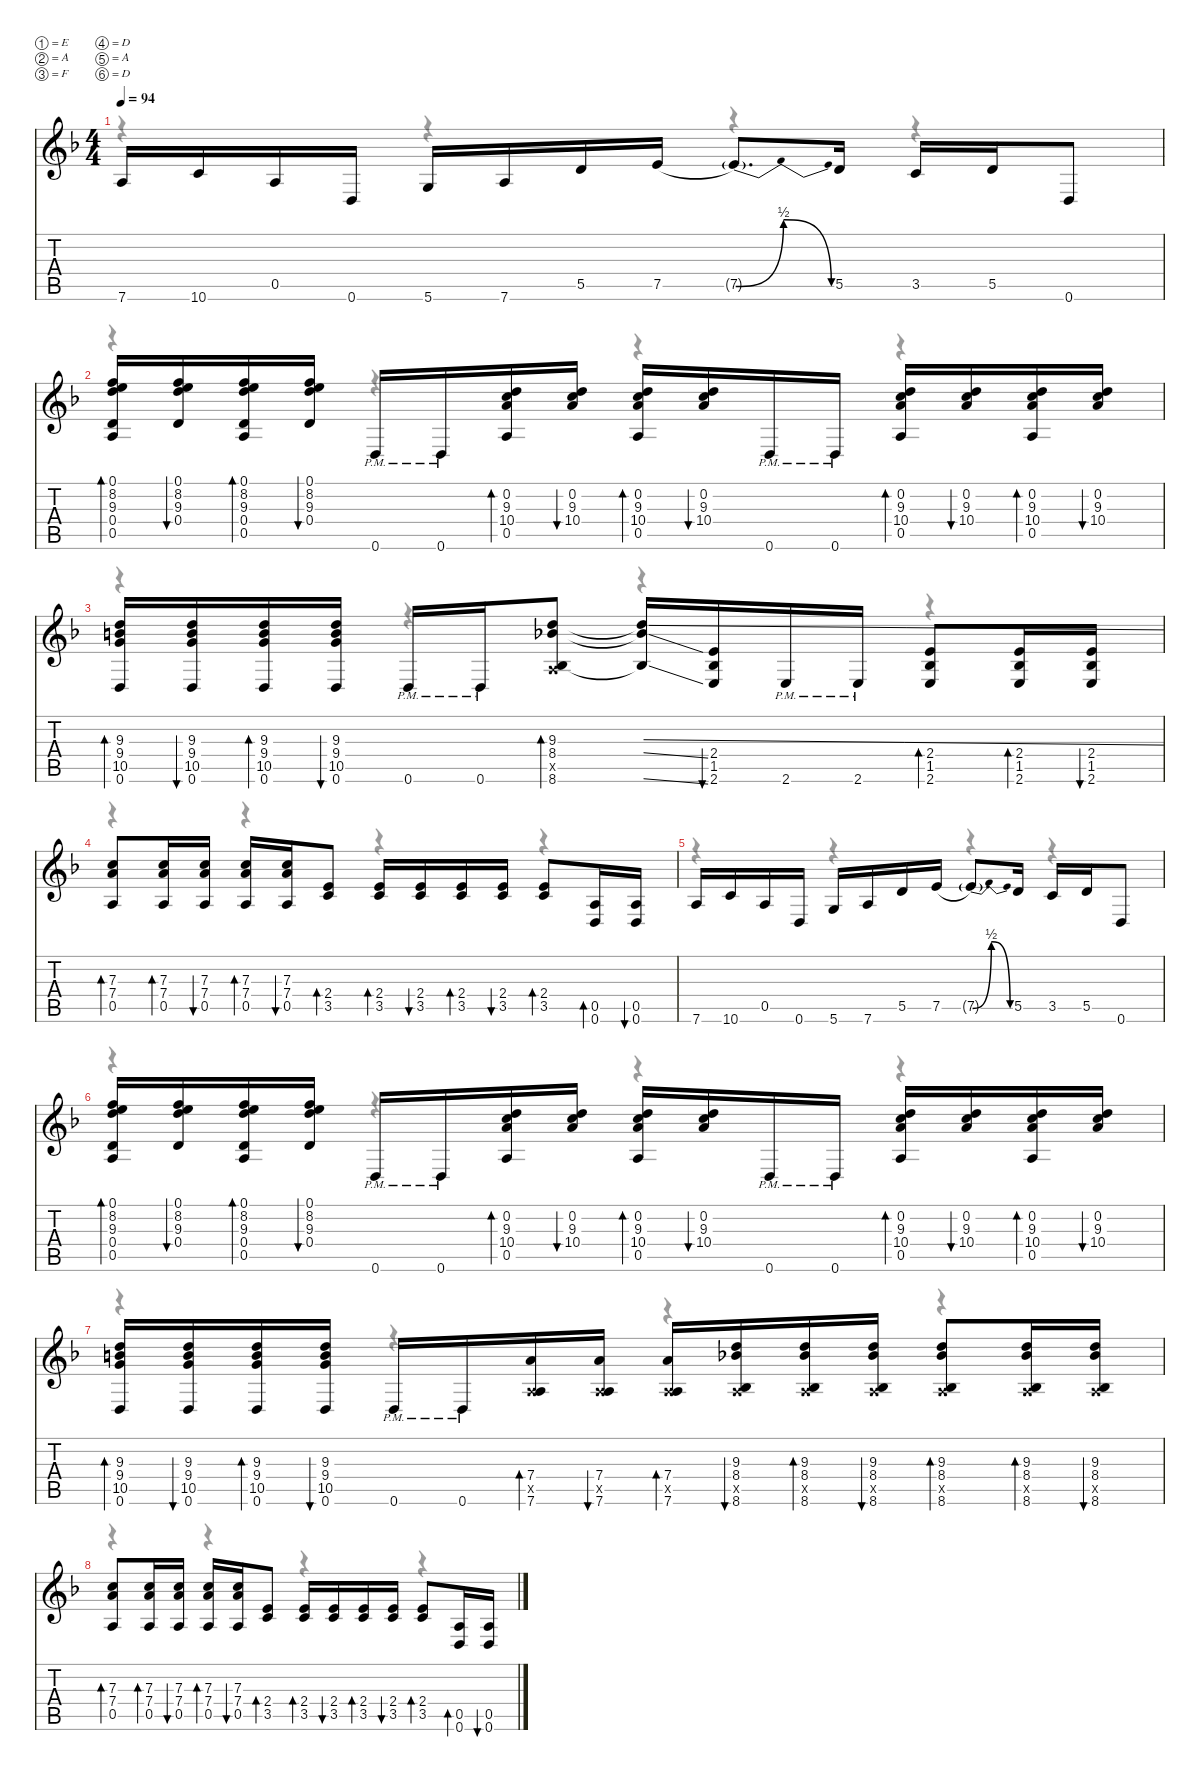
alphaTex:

\defaultSystemsLayout 4
\hideDynamics
\bracketExtendMode nobrackets
\singleTrackTrackNamePolicy hidden
\multiTrackTrackNamePolicy hidden
\otherSystemsTrackNameOrientation horizontal
\track ("P. Lindgren" "dist.guit.") {instrument distortionguitar}
\staff {score tabs}
\tuning (E4 A3 F3 D3 A2 D2)
\voice
\ts (4 4)
\tempo 94
\clef g2
\ks dminor
7.6{acc forcenatural}.16{dy ff beam Up} 10.6{acc forcenatural}.16{beam Up} 0.5{acc forcenatural}.16{beam Up} 0.6{acc forcenatural}.16{beam Up} 5.6{acc forcenatural}.16{beam Up} 7.6{acc forcenatural}.16{beam Up} 5.5{acc forcenatural}.16{beam Up} 7.5{be (hold 0 0 60 0) acc forcenatural}.16{beam Up} 7.5{be (bendrelease 0 0 30 2 30 2 60 0) t acc forcenatural}.8{d beam Up} 5.5{acc forcenatural}.16{beam Up} 3.5{acc forcenatural}.16{beam Up} 5.5{acc forcenatural}.16{beam Up} 0.6{acc forcenatural}.8{beam Up} |
(0.1{acc forcenatural} 8.2{acc forcenatural} 9.3{acc forcenatural} 0.4{acc forcenatural} 0.5{acc forcenatural}).16{bd 30 dy f beam Up} (0.1{acc forcenatural} 8.2{acc forcenatural} 9.3{acc forcenatural} 0.4{acc forcenatural}).16{bu 30 beam Up} (0.1{acc forcenatural} 8.2{acc forcenatural} 9.3{acc forcenatural} 0.4{acc forcenatural} 0.5{acc forcenatural}).16{bd 30 beam Up} (0.1{acc forcenatural} 8.2{acc forcenatural} 9.3{acc forcenatural} 0.4{acc forcenatural}).16{bu 30 beam Up} 0.6{pm acc forcenatural}.16{dy fff beam Up} 0.6{pm acc forcenatural}.16{beam Up} (0.2{acc forcenatural} 9.3{acc forcenatural} 10.4{acc forcenatural} 0.5{acc forcenatural}).16{bd 30 dy f beam Up} (0.2{acc forcenatural} 9.3{acc forcenatural} 10.4{acc forcenatural}).16{bu 30 beam Up} (0.2{acc forcenatural} 9.3{acc forcenatural} 10.4{acc forcenatural} 0.5{acc forcenatural}).16{bd 30 beam Up} (0.2{acc forcenatural} 9.3{acc forcenatural} 10.4{acc forcenatural}).16{bu 30 beam Up} 0.6{pm acc forcenatural}.16{dy fff beam Up} 0.6{pm acc forcenatural}.16{beam Up} (0.2{acc forcenatural} 9.3{acc forcenatural} 10.4{acc forcenatural} 0.5{acc forcenatural}).16{bd 30 dy f beam Up} (0.2{acc forcenatural} 9.3{acc forcenatural} 10.4{acc forcenatural}).16{bu 30 beam Up} (0.2{acc forcenatural} 9.3{acc forcenatural} 10.4{acc forcenatural} 0.5{acc forcenatural}).16{bd 30 beam Up} (0.2{acc forcenatural} 9.3{acc forcenatural} 10.4{acc forcenatural}).16{bu 30 beam Up} |
(9.3{acc forcenatural} 9.4{acc forcenatural} 10.5{acc forcenatural} 0.6{acc forcenatural}).16{bd 30 beam Up} (9.3{acc forcenatural} 9.4{acc forcenatural} 10.5{acc forcenatural} 0.6{acc forcenatural}).16{bu 30 beam Up} (9.3{acc forcenatural} 9.4{acc forcenatural} 10.5{acc forcenatural} 0.6{acc forcenatural}).16{bd 30 beam Up} (9.3{acc forcenatural} 9.4{acc forcenatural} 10.5{acc forcenatural} 0.6{acc forcenatural}).16{bu 30 beam Up} 0.6{pm acc forcenatural}.16{dy fff beam Up} 0.6{pm acc forcenatural}.16{beam Up} (9.3{acc forcenatural} 8.4{acc b} 0.5{x acc forcenatural} 8.6{acc b}).8{bd 30 dy f beam Up} (9.3{ss t acc forcenatural} 8.4{ss t acc b} 8.6{ss t acc b}).16{beam Up} (2.4{acc forcenatural} 1.5{acc b} 2.6{acc forcenatural}).16{bu 30 dy ff beam Up} 2.6{pm acc forcenatural}.16{dy fff beam Up} 2.6{pm acc forcenatural}.16{beam Up} (2.4{acc forcenatural} 1.5{acc b} 2.6{acc forcenatural}).8{bd 30 dy ff beam Up} (2.4{acc forcenatural} 1.5{acc b} 2.6{acc forcenatural}).16{bd 30 beam Up} (2.4{acc forcenatural} 1.5{acc b} 2.6{acc forcenatural}).16{bu 60 beam Up} |
(7.3{acc forcenatural} 7.4{acc forcenatural} 0.5{acc forcenatural}).8{bd 30 dy f beam Up} (7.3{acc forcenatural} 7.4{acc forcenatural} 0.5{acc forcenatural}).16{bd 30 beam Up} (7.3{acc forcenatural} 7.4{acc forcenatural} 0.5{acc forcenatural}).16{bu 30 beam Up} (7.3{acc forcenatural} 7.4{acc forcenatural} 0.5{acc forcenatural}).16{bd 30 beam Up} (7.3{acc forcenatural} 7.4{acc forcenatural} 0.5{acc forcenatural}).16{bu 30 beam Up} (2.4{acc forcenatural} 3.5{acc forcenatural}).8{bd 30 dy ff beam Up} (2.4{acc forcenatural} 3.5{acc forcenatural}).16{bd 30 beam Up} (2.4{acc forcenatural} 3.5{acc forcenatural}).16{bu 30 beam Up} (2.4{acc forcenatural} 3.5{acc forcenatural}).16{bd 30 beam Up} (2.4{acc forcenatural} 3.5{acc forcenatural}).16{bu 30 beam Up} (2.4{acc forcenatural} 3.5{acc forcenatural}).8{bd 30 beam Up} (0.5{acc forcenatural} 0.6{acc forcenatural}).16{bd 30 dy f beam Up} (0.5{acc forcenatural} 0.6{acc forcenatural}).16{bu 30 beam Up} |
7.6{acc forcenatural}.16{dy ff beam Up} 10.6{acc forcenatural}.16{beam Up} 0.5{acc forcenatural}.16{beam Up} 0.6{acc forcenatural}.16{beam Up} 5.6{acc forcenatural}.16{beam Up} 7.6{acc forcenatural}.16{beam Up} 5.5{acc forcenatural}.16{beam Up} 7.5{be (hold 0 0 60 0) acc forcenatural}.16{beam Up} 7.5{be (bendrelease 0 0 30 2 30 2 60 0) t acc forcenatural}.8{d beam Up} 5.5{acc forcenatural}.16{beam Up} 3.5{acc forcenatural}.16{beam Up} 5.5{acc forcenatural}.16{beam Up} 0.6{acc forcenatural}.8{beam Up} |
(0.1{acc forcenatural} 8.2{acc forcenatural} 9.3{acc forcenatural} 0.4{acc forcenatural} 0.5{acc forcenatural}).16{bd 30 dy f beam Up} (0.1{acc forcenatural} 8.2{acc forcenatural} 9.3{acc forcenatural} 0.4{acc forcenatural}).16{bu 30 beam Up} (0.1{acc forcenatural} 8.2{acc forcenatural} 9.3{acc forcenatural} 0.4{acc forcenatural} 0.5{acc forcenatural}).16{bd 30 beam Up} (0.1{acc forcenatural} 8.2{acc forcenatural} 9.3{acc forcenatural} 0.4{acc forcenatural}).16{bu 30 beam Up} 0.6{pm acc forcenatural}.16{dy fff beam Up} 0.6{pm acc forcenatural}.16{beam Up} (0.2{acc forcenatural} 9.3{acc forcenatural} 10.4{acc forcenatural} 0.5{acc forcenatural}).16{bd 30 dy f beam Up} (0.2{acc forcenatural} 9.3{acc forcenatural} 10.4{acc forcenatural}).16{bu 30 beam Up} (0.2{acc forcenatural} 9.3{acc forcenatural} 10.4{acc forcenatural} 0.5{acc forcenatural}).16{bd 30 beam Up} (0.2{acc forcenatural} 9.3{acc forcenatural} 10.4{acc forcenatural}).16{bu 30 beam Up} 0.6{pm acc forcenatural}.16{dy fff beam Up} 0.6{pm acc forcenatural}.16{beam Up} (0.2{acc forcenatural} 9.3{acc forcenatural} 10.4{acc forcenatural} 0.5{acc forcenatural}).16{bd 30 dy f beam Up} (0.2{acc forcenatural} 9.3{acc forcenatural} 10.4{acc forcenatural}).16{bu 30 beam Up} (0.2{acc forcenatural} 9.3{acc forcenatural} 10.4{acc forcenatural} 0.5{acc forcenatural}).16{bd 30 beam Up} (0.2{acc forcenatural} 9.3{acc forcenatural} 10.4{acc forcenatural}).16{bu 30 beam Up} |
(9.3{acc forcenatural} 9.4{acc forcenatural} 10.5{acc forcenatural} 0.6{acc forcenatural}).16{bd 30 beam Up} (9.3{acc forcenatural} 9.4{acc forcenatural} 10.5{acc forcenatural} 0.6{acc forcenatural}).16{bu 30 beam Up} (9.3{acc forcenatural} 9.4{acc forcenatural} 10.5{acc forcenatural} 0.6{acc forcenatural}).16{bd 30 beam Up} (9.3{acc forcenatural} 9.4{acc forcenatural} 10.5{acc forcenatural} 0.6{acc forcenatural}).16{bu 30 beam Up} 0.6{pm acc forcenatural}.16{dy fff beam Up} 0.6{pm acc forcenatural}.16{beam Up} (7.4{acc forcenatural} 0.5{x acc forcenatural} 7.6{acc forcenatural}).16{bd 30 dy ff beam Up} (7.4{acc forcenatural} 0.5{x acc forcenatural} 7.6{acc forcenatural}).16{bu 30 beam Up} (7.4{acc forcenatural} 0.5{x acc forcenatural} 7.6{acc forcenatural}).16{bd 30 beam Up} (9.3{acc forcenatural} 8.4{acc b} 0.5{x acc forcenatural} 8.6{acc b}).16{bu 30 dy f beam Up} (9.3{acc forcenatural} 8.4{acc b} 0.5{x acc forcenatural} 8.6{acc b}).16{bd 30 beam Up} (9.3{acc forcenatural} 8.4{acc b} 0.5{x acc forcenatural} 8.6{acc b}).16{bu 30 beam Up} (9.3{acc forcenatural} 8.4{acc b} 0.5{x acc forcenatural} 8.6{acc b}).8{bd 30 beam Up} (9.3{acc forcenatural} 8.4{acc b} 0.5{x acc forcenatural} 8.6{acc b}).16{bd 30 beam Up} (9.3{acc forcenatural} 8.4{acc b} 0.5{x acc forcenatural} 8.6{acc b}).16{bu 30 beam Up} |
(7.3{acc forcenatural} 7.4{acc forcenatural} 0.5{acc forcenatural}).8{bd 30 beam Up} (7.3{acc forcenatural} 7.4{acc forcenatural} 0.5{acc forcenatural}).16{bd 30 beam Up} (7.3{acc forcenatural} 7.4{acc forcenatural} 0.5{acc forcenatural}).16{bu 30 beam Up} (7.3{acc forcenatural} 7.4{acc forcenatural} 0.5{acc forcenatural}).16{bd 30 beam Up} (7.3{acc forcenatural} 7.4{acc forcenatural} 0.5{acc forcenatural}).16{bu 30 beam Up} (2.4{acc forcenatural} 3.5{acc forcenatural}).8{bd 30 dy ff beam Up} (2.4{acc forcenatural} 3.5{acc forcenatural}).16{bd 30 beam Up} (2.4{acc forcenatural} 3.5{acc forcenatural}).16{bu 30 beam Up} (2.4{acc forcenatural} 3.5{acc forcenatural}).16{bd 30 beam Up} (2.4{acc forcenatural} 3.5{acc forcenatural}).16{bu 30 beam Up} (2.4{acc forcenatural} 3.5{acc forcenatural}).8{bd 30 beam Up} (0.5{acc forcenatural} 0.6{acc forcenatural}).16{bd 30 dy f beam Up} (0.5{acc forcenatural} 0.6{acc forcenatural}).16{bu 30 beam Up}
\voice
\clef g2
\ottava regular
\simile none
\ks dminor
r.4{dy mf beam Down} r.4{beam Down} r.4{beam Down} r.4{beam Down} |
r.4{beam Down} r.4{beam Down} r.4{beam Down} r.4{beam Down} |
r.4{beam Down} r.4{beam Down} r.4{beam Down} r.4{beam Down} |
r.4{beam Down} r.4{beam Down} r.4{beam Down} r.4{beam Down} |
r.4{beam Down} r.4{beam Down} r.4{beam Down} r.4{beam Down} |
r.4{beam Down} r.4{beam Down} r.4{beam Down} r.4{beam Down} |
r.4{beam Down} r.4{beam Down} r.4{beam Down} r.4{beam Down} |
r.4{beam Down} r.4{beam Down} r.4{beam Down} r.4{beam Down}
